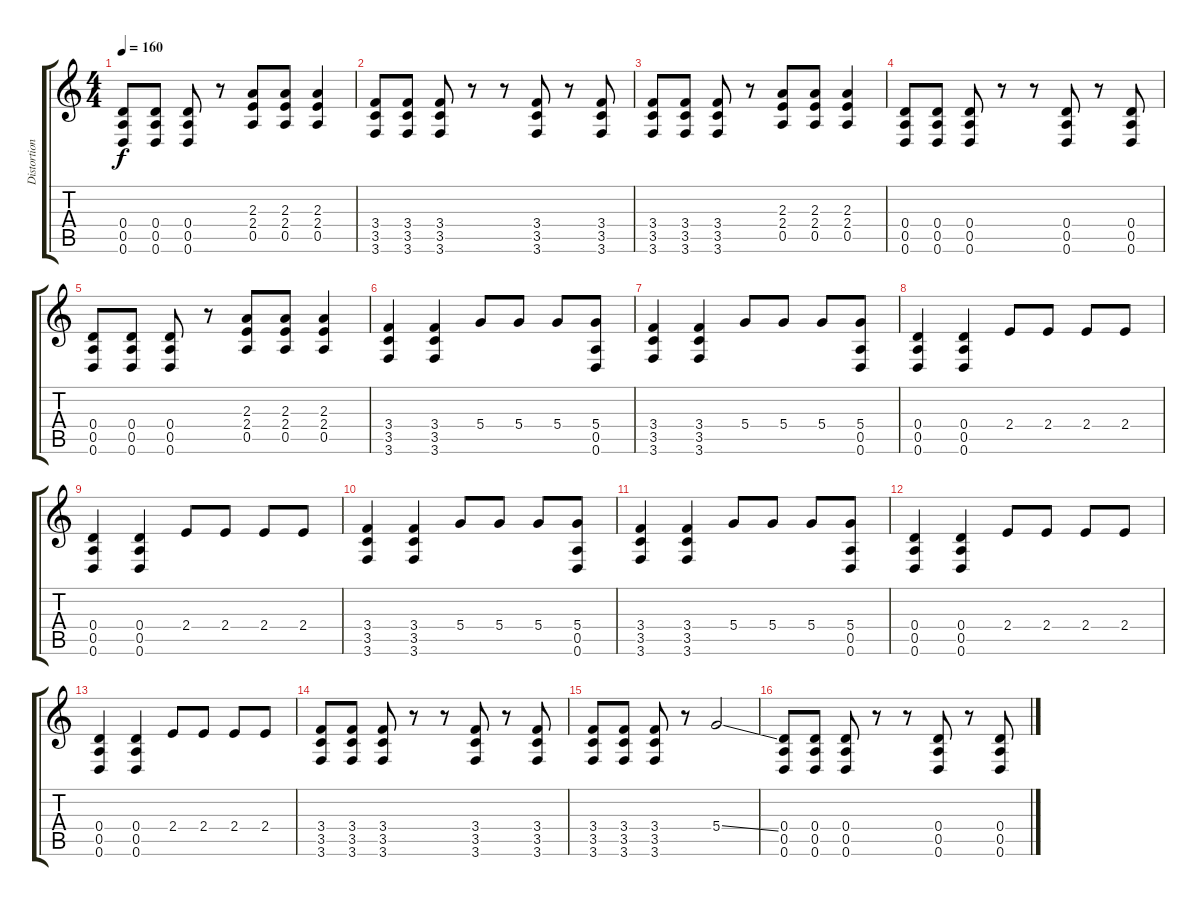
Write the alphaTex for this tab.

\track ("Distortion Guitar" "Distortion") {instrument distortionguitar}
\staff {score tabs}
\tuning (E4 B3 G3 D3 A2 D2) {hide}
\ts (4 4)
\tempo 160
\clef g2
\ks c
(0.4 0.5 0.6).8{dy f} (0.4 0.5 0.6).8 (0.4 0.5 0.6).8 r.8 (2.3 2.4 0.5).8 (2.3 2.4 0.5).8 (2.3 2.4 0.5).4 |
(3.4 3.5 3.6).8 (3.4 3.5 3.6).8 (3.4 3.5 3.6).8 r.8 r.8 (3.4 3.5 3.6).8 r.8 (3.4 3.5 3.6).8 |
(3.4 3.5 3.6).8 (3.4 3.5 3.6).8 (3.4 3.5 3.6).8 r.8 (2.3 2.4 0.5).8 (2.3 2.4 0.5).8 (2.3 2.4 0.5).4 |
(0.4 0.5 0.6).8 (0.4 0.5 0.6).8 (0.4 0.5 0.6).8 r.8 r.8 (0.4 0.5 0.6).8 r.8 (0.4 0.5 0.6).8 |
(0.4 0.5 0.6).8 (0.4 0.5 0.6).8 (0.4 0.5 0.6).8 r.8 (2.3 2.4 0.5).8 (2.3 2.4 0.5).8 (2.3 2.4 0.5).4 |
(3.4 3.5 3.6).4 (3.4 3.5 3.6).4 5.4.8 5.4.8 5.4.8 (5.4 0.5 0.6).8 |
(3.4 3.5 3.6).4 (3.4 3.5 3.6).4 5.4.8 5.4.8 5.4.8 (5.4 0.5 0.6).8 |
(0.4 0.5 0.6).4 (0.4 0.5 0.6).4 2.4.8 2.4.8 2.4.8 2.4.8 |
(0.4 0.5 0.6).4 (0.4 0.5 0.6).4 2.4.8 2.4.8 2.4.8 2.4.8 |
(3.4 3.5 3.6).4 (3.4 3.5 3.6).4 5.4.8 5.4.8 5.4.8 (5.4 0.5 0.6).8 |
(3.4 3.5 3.6).4 (3.4 3.5 3.6).4 5.4.8 5.4.8 5.4.8 (5.4 0.5 0.6).8 |
(0.4 0.5 0.6).4 (0.4 0.5 0.6).4 2.4.8 2.4.8 2.4.8 2.4.8 |
(0.4 0.5 0.6).4 (0.4 0.5 0.6).4 2.4.8 2.4.8 2.4.8 2.4.8 |
(3.4 3.5 3.6).8 (3.4 3.5 3.6).8 (3.4 3.5 3.6).8 r.8 r.8 (3.4 3.5 3.6).8 r.8 (3.4 3.5 3.6).8 |
(3.4 3.5 3.6).8 (3.4 3.5 3.6).8 (3.4 3.5 3.6).8 r.8 5.4{ss}.2 |
(0.4 0.5 0.6).8 (0.4 0.5 0.6).8 (0.4 0.5 0.6).8 r.8 r.8 (0.4 0.5 0.6).8 r.8 (0.4 0.5 0.6).8
